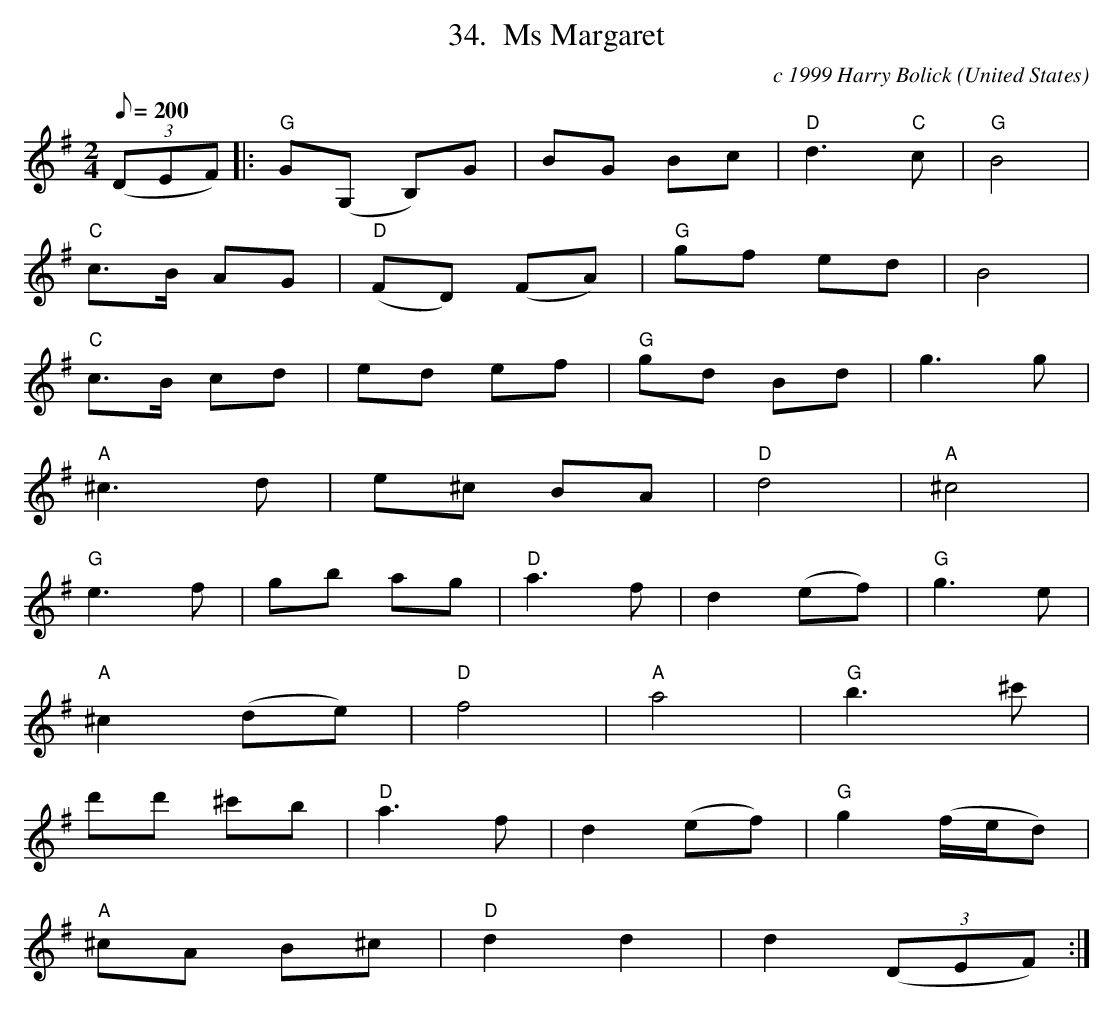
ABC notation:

X:1
T:34.  Ms Margaret
C:c 1999 Harry Bolick
O:United States
M:2/4
L:1/8
Q:200
K:G
(3(DEF) |: "G" G(G, B,)G  | BG Bc | "D" d3 "C" c | "G"  B4 |
"C"  c>B AG | "D" (FD) (FA) | "G" gf ed | B4  |
"C"  c>B cd | ed ef | "G" gd Bd | g3 g |
"A" ^c3 d | e^c BA | "D"  d4 | "A" ^c4 |
"G" e3 f | gb ag | "D" a3 f | d2 (ef) | "G" g3 e |
"A" ^c2 (de) | "D" f4 | "A" a4 | "G" b3 ^c' |
d'd' ^c'b | "D" a3 f |d2 (ef)  | "G" g2 (f/2e/2d) |
"A" ^cA B^c | "D" d2 d2 |  d2  (3(DEF):|
